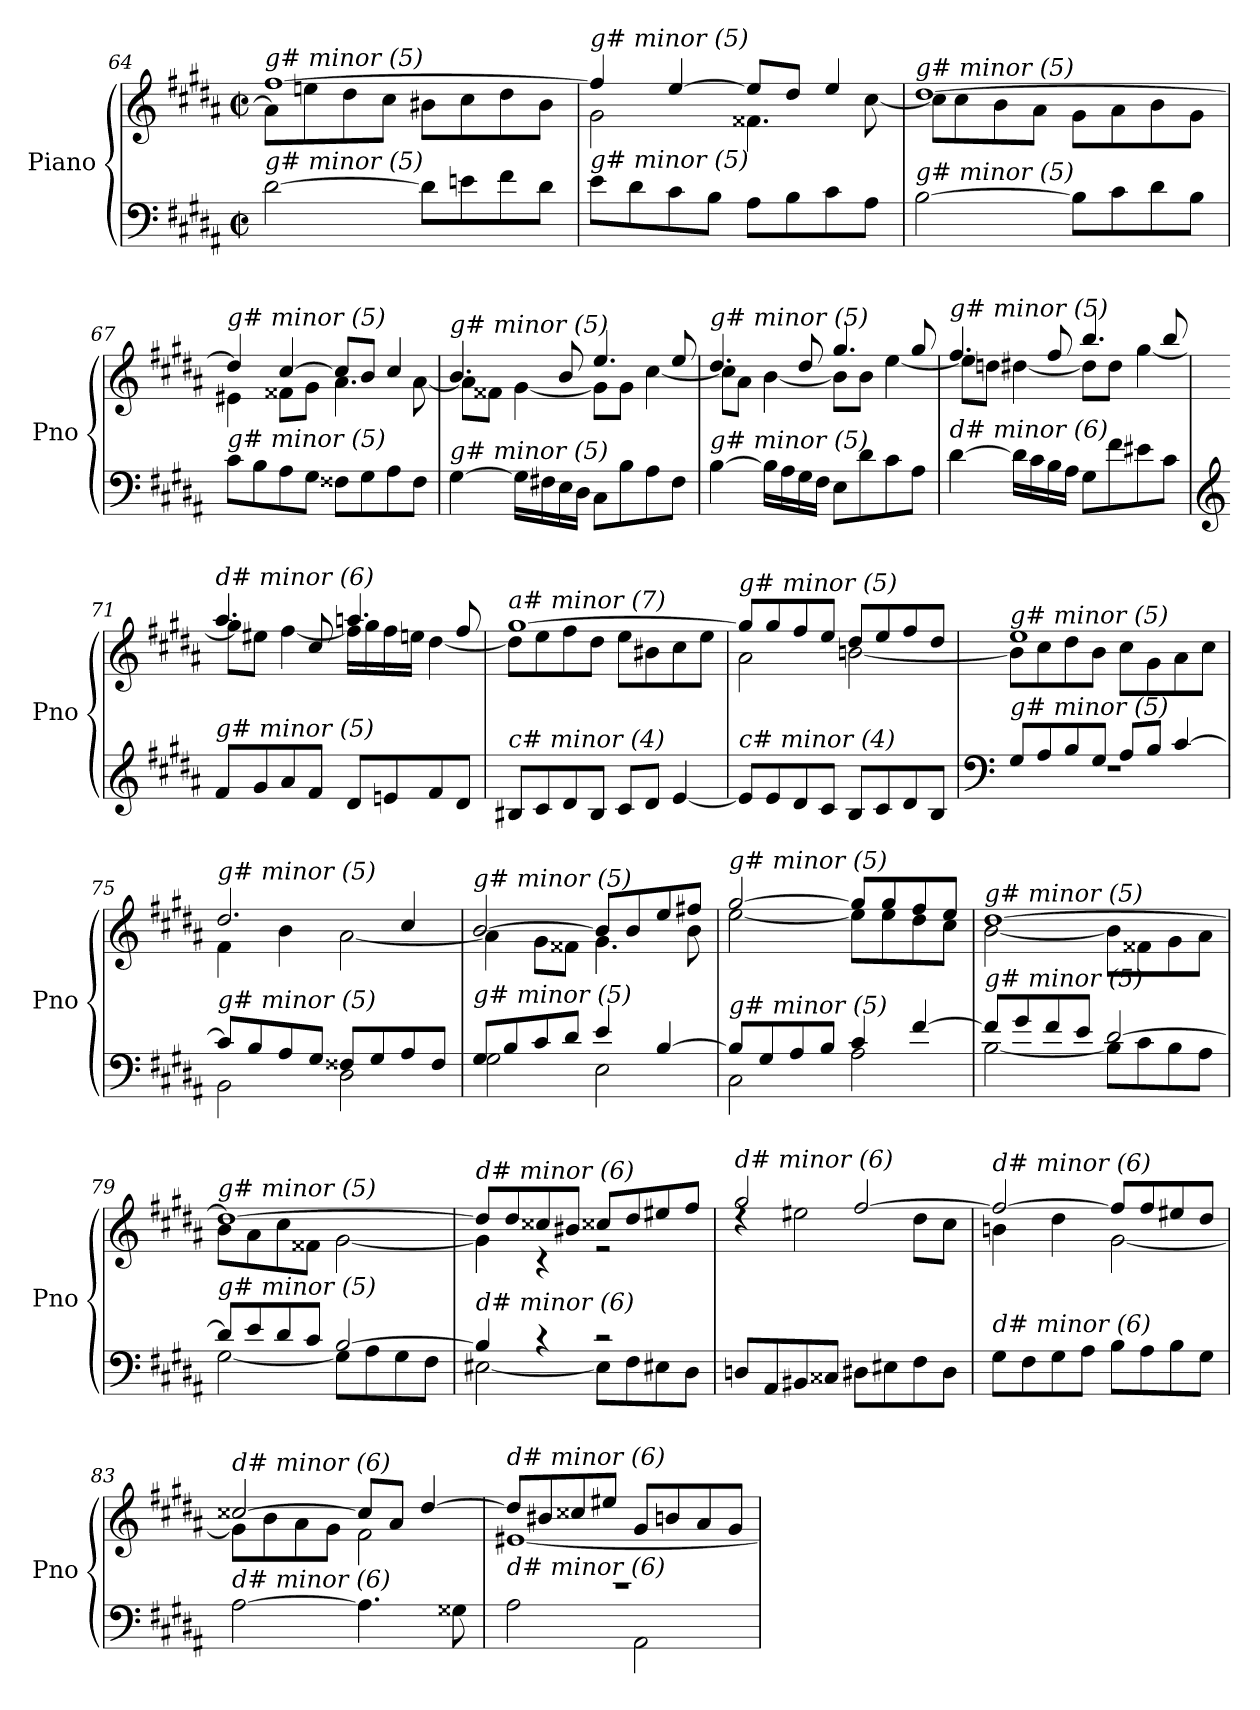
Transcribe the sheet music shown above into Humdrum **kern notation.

**kern	**kern
*part1	*part1
*staff2	*staff1
*I"Piano	*
*I'Pno	*
!!LO:LB:g=z
*clefF4	*clefG2
*k[f#c#g#d#a#]	*k[f#c#g#d#a#]
*M2/2	*M2/2
*met(c|)	*met(c|)
=64	=64
*	*^
!	!LO:TX:i:t=g# minor (5)	!
!LO:TX:i:t=g# minor (5)	!	!
[2d#\	[1ff#	8a#\L]
.	.	8een\
.	.	8dd#\
.	.	8cc#\J
8d#\L]	.	8b#X\L
8en\	.	8cc#\
8f#\	.	8dd#\
8d#\J	.	8b#\J
=65	=65	=65
!	!LO:TX:i:t=g# minor (5)	!
!LO:TX:i:t=g# minor (5)	!	!
8e\L	4ff#/]	2g#\
8d#\	.	.
8c#\	[4ee/	.
8B\J	.	.
8A#\L	8ee/L]	4.f##X\
8B\	8dd#/J	.
8c#\	4ee/	.
8A#\J	.	[8cc#\
=66	=66	=66
!	!LO:TX:i:t=g# minor (5)	!
!LO:TX:i:t=g# minor (5)	!	!
[2B\	[1dd#	8cc#\L]
.	.	8cc#\
.	.	8b\
.	.	8a#\J
8B\L]	.	8g#\L
8c#\	.	8a#\
8d#\	.	8b\
8B\J	.	8g#\J
=67	=67	=67
!	!LO:TX:i:t=g# minor (5)	!
!LO:TX:i:t=g# minor (5)	!	!
8c#\L	4dd#/]	4e#X\
8B\	.	.
8A#\	[4cc#/	8f##X\L
8G#\J	.	8g#\J
8F##X\L	8cc#/L]	4.a#\
8G#\	8b/J	.
8A#\	4cc#/	.
8F##\J	.	[8a#\
=68	=68	=68
!	!LO:TX:i:t=g# minor (5)	!
!LO:TX:i:t=g# minor (5)	!	!
[4G#\	4.b/	8a#\L]
.	.	8f##X\J
16G#\LL]	.	[4g#\
16F#X\	.	.
16E\	8b/	.
16D#\JJ	.	.
8C#\L	4.ee/	8g#\L]
8B\	.	8g#\J
8A#\	.	[4cc#\
8F#\J	8ee/	.
!!LO:LB:g=z	!!
=69	=69	=69
!	!LO:TX:i:t=g# minor (5)	!
!LO:TX:i:t=g# minor (5)	!	!
[4B\	4.dd#/	8cc#\L]
.	.	8a#\J
16B\LL]	.	[4b\
16A#\	.	.
16G#\	8dd#/	.
16F#\JJ	.	.
8E\L	4.gg#/	8b\L]
8d#\	.	8b\J
8c#\	.	[4ee\
8A#\J	8gg#/	.
=70	=70	=70
!	!LO:TX:i:t=g# minor (5)	!
!LO:TX:i:t=d# minor (6)	!	!
[4d#\	4.ff#/	8ee\L]
.	.	8ddni\J
16d#\LL]	.	[4dd#\
16c#\	.	.
16B\	8ff#/	.
16A#\JJ	.	.
8G#\L	4.bb/	8dd#\L]
8f#\	.	8dd#\J
8e#X\	.	[4gg#\
8c#\J	8bb/	.
=71	=71	=71
*clefG2	*	*
!	!LO:TX:i:t=d# minor (6)	!
!LO:TX:i:t=g# minor (5)	!	!
8f#/L	4.aa#/	8gg#\L]
8g#/	.	8ee#X\J
8a#/	.	[4ff#\
8f#/J	8cc#/	.
8d#/L	4.aan/	16ff#\LL]
.	.	16gg#\
8en/	.	16ff#\
.	.	16een\JJ
8f#/	.	[4dd#\
8d#/J	8ff#/	.
=72	=72	=72
!	!LO:TX:i:t=a# minor (7)	!
!LO:TX:i:t=c# minor (4)	!	!
8B#X/L	[1gg#	8dd#\L]
8c#/	.	8ee\
8d#/	.	8ff#\
8B#/J	.	8dd#\J
8c#/L	.	8ee\L
8d#/J	.	8b#X\
[4e/	.	8cc#\
.	.	8ee\J
!!LO:LB:g=z	!!
=73	=73	=73
!	!LO:TX:i:t=g# minor (5)	!
!LO:TX:i:t=c# minor (4)	!	!
8e/L]	8gg#/L]	2a#\
8e/	8gg#/	.
8d#/	8ff#/	.
8c#/J	8ee/J	.
8B/L	8dd#/L	[2bn\
8c#/	8ee/	.
8d#/	8ff#/	.
8B/J	8dd#/J	.
=74	=74	=74
*clefF4	*	*
*^	*	*
!	!	!LO:TX:i:t=g# minor (5)	!
!LO:TX:i:t=g# minor (5)	!	!	!
8G#/L	1rF	1ee	8b\L]
8A#/	.	.	8cc#\
8B/	.	.	8dd#\
8G#/J	.	.	8b\J
8A#/L	.	.	8cc#\L
8B/J	.	.	8g#\
[4c#/	.	.	8a#\
.	.	.	8cc#\J
=75	=75	=75	=75
!	!	!LO:TX:i:t=g# minor (5)	!
!LO:TX:i:t=g# minor (5)	!	!	!
8c#/L]	2BB\	2.dd#/	4f#\
8B/	.	.	.
8A#/	.	.	4b\
8G#/J	.	.	.
8F##X/L	2D#\	.	[2a#\
8G#/	.	.	.
8A#/	.	4cc#/	.
8F##/J	.	.	.
=76	=76	=76	=76
!	!	!LO:TX:i:t=g# minor (5)	!
!LO:TX:i:t=g# minor (5)	!	!	!
8G#/L	2G#\	[2b/	4a#\]
8B/	.	.	.
8c#/	.	.	8g#\L
8d#/J	.	.	8f##X\J
4e/	2E\	8b/L]	4.g#\
.	.	8b/	.
[4B/	.	8ee/	.
.	.	8ff#X/J	8b\
=77	=77	=77	=77
!	!	!LO:TX:i:t=g# minor (5)	!
!LO:TX:i:t=g# minor (5)	!	!	!
8B/L]	2C#\	[2gg#/	[2ee\
8G#/	.	.	.
8A#/	.	.	.
8B/J	.	.	.
4c#/	2A#\	8gg#/L]	8ee\L]
.	.	8gg#/	8ee\
[4f#/	.	8ff#/	8dd#\
.	.	8ee/J	8cc#\J
!!LO:PB:g=z	!!
=78	=78	=78	=78
!	!	!LO:TX:i:t=g# minor (5)	!
!LO:TX:i:t=g# minor (5)	!	!	!
8f#/L]	[2B\	[1dd#	[2b\
8g#/	.	.	.
8f#/	.	.	.
8e/J	.	.	.
[2d#/	8B\L]	.	8b\L]
.	8c#\	.	8f##X\
.	8B\	.	8g#\
.	8A#\J	.	8a#\J
=79	=79	=79	=79
!	!	!LO:TX:i:t=g# minor (5)	!
!LO:TX:i:t=g# minor (5)	!	!	!
8d#/L]	[2G#\	1dd#_	8b\L
8e/	.	.	8a#\
8d#/	.	.	8cc#\
8c#/J	.	.	8f##X\J
[2B/	8G#\L]	.	[2g#\
.	8A#\	.	.
.	8G#\	.	.
.	8F#\J	.	.
=80	=80	=80	=80
!	!	!LO:TX:i:t=d# minor (6)	!
!LO:TX:i:t=d# minor (6)	!	!	!
4B/]	[2E#X\	8dd#/L]	4g#\]
.	.	8dd#/	.
4r	.	8cc##X/	4r
.	.	8b#X/J	.
2r	8E#\L]	8cc##X/L	2r
.	8F#\	8dd#/	.
.	8E#X\	8ee#X/	.
.	8D#\J	8ff#/J	.
=81	=81	=81	=81
!	!	!LO:TX:i:t=d# minor (6)	!
!LO:TX:i:t=a# minor (7)	!	!	!
*v	*v	*	*
8Dni/L	2gg#/	4rdd
8AA#/	.	.
8BB#X/	.	2ee#X\
8C##j/J	.	.
8D#\L	[2ff#/	.
8E#X\	.	.
8F#\	.	8dd#\L
8D#\J	.	8cc#\J
=82	=82	=82
!	!LO:TX:i:t=d# minor (6)	!
!LO:TX:i:t=d# minor (6)	!	!
8G#\L	2ff#/_	4bn\
8F#\	.	.
8G#\	.	4dd#\
8A#\J	.	.
8B\L	8ff#/L]	[2g#\
8A#\	8ff#/	.
8B\	8ee#X/	.
8G#\J	8dd#/J	.
!!LO:LB:g=z	!!
=83	=83	=83
!	!LO:TX:i:t=d# minor (6)	!
!LO:TX:i:t=d# minor (6)	!	!
[2A#\	[2cc##X/	8g#\L]
.	.	8b\
.	.	8a#\
.	.	8g#\J
4.A#\]	8cc##/L]	2f#\
.	8a#/J	.
.	[4dd#/	.
8G##Xj\	.	.
=84	=84	=84
*^	*	*
!	!	!LO:TX:i:t=d# minor (6)	!
!LO:TX:i:t=d# minor (6)	!	!	!
1r	2A#\	8dd#/L]	[1e#X
.	.	8b#X/	.
.	.	8cc##X/	.
.	.	8ee#X/J	.
.	2AA#\	8g#/L	.
.	.	8bn/	.
.	.	8a#/	.
.	.	8g#/J	.
*v	*v	*	*
*	*v	*v
=	=
*-	*-
